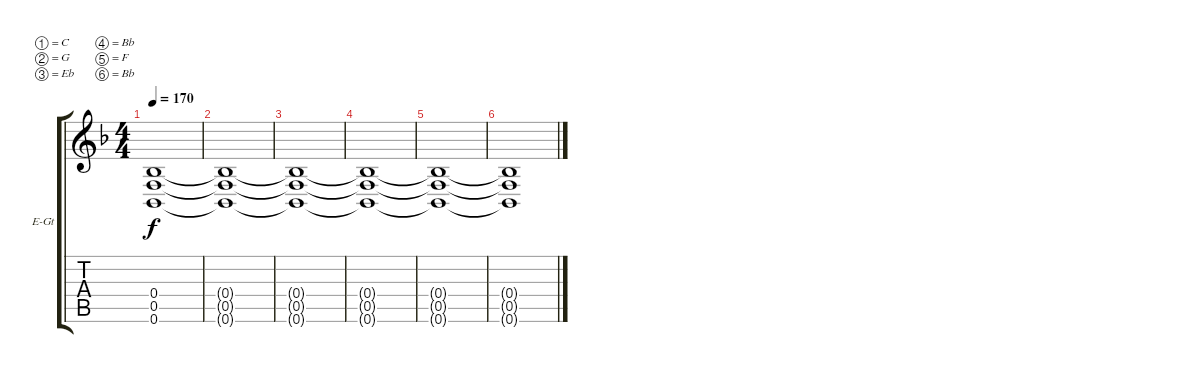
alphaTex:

\bracketExtendMode groupsimilarinstruments
\firstSystemTrackNameOrientation horizontal
\otherSystemsTrackNameOrientation horizontal
\track ("Björn Gelotte" "E-Gt") {instrument distortionguitar}
\staff {score tabs}
\tuning (C4 G3 Eb3 Bb2 F2 Bb1)
\ts (4 4)
\tempo 170
\clef g2
\scale
0.328042
\ks dminor
(0.4 0.5 0.6).1{dy f} |
\scale
0.333333 (0.4{t} 0.5{t} 0.6{t}).1 |
\scale
0.333333 (0.4{t} 0.5{t} 0.6{t}).1 |
\scale
0.333333 (0.4{t} 0.5{t} 0.6{t}).1 |
\scale
0.5 (0.4{t} 0.5{t} 0.6{t}).1 |
\scale
0.5 (0.4{t} 0.5{t} 0.6{t}).1
